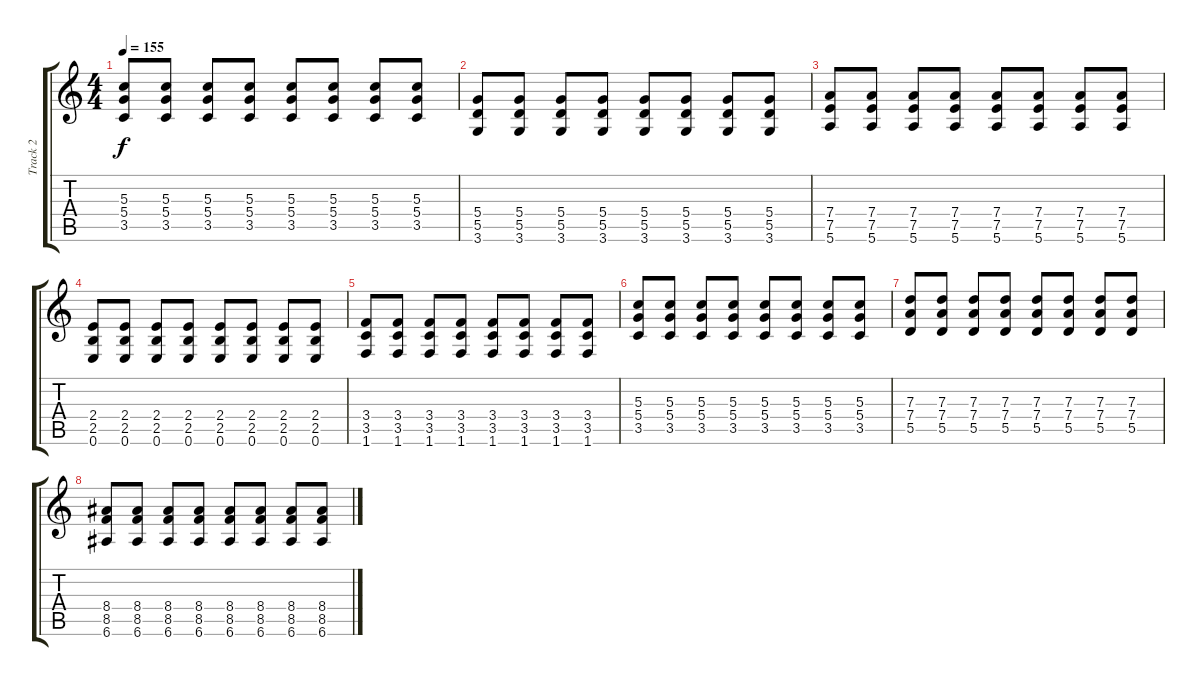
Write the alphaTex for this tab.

\track ("Track 2" "Track 2") {instrument electricguitarjazz}
\staff {score tabs}
\tuning (E4 B3 G3 D3 A2 E2) {hide}
\ts (4 4)
\tempo 155
\clef g2
\ks c
(5.3 5.4 3.5).8{dy f instrument electricguitarjazz} (5.3 5.4 3.5).8 (5.3 5.4 3.5).8 (5.3 5.4 3.5).8 (5.3 5.4 3.5).8 (5.3 5.4 3.5).8 (5.3 5.4 3.5).8 (5.3 5.4 3.5).8 |
(5.4 5.5 3.6).8 (5.4 5.5 3.6).8 (5.4 5.5 3.6).8 (5.4 5.5 3.6).8 (5.4 5.5 3.6).8 (5.4 5.5 3.6).8 (5.4 5.5 3.6).8 (5.4 5.5 3.6).8 |
(7.4 7.5 5.6).8 (7.4 7.5 5.6).8 (7.4 7.5 5.6).8 (7.4 7.5 5.6).8 (7.4 7.5 5.6).8 (7.4 7.5 5.6).8 (7.4 7.5 5.6).8 (7.4 7.5 5.6).8 |
(2.4 2.5 0.6).8 (2.4 2.5 0.6).8 (2.4 2.5 0.6).8 (2.4 2.5 0.6).8 (2.4 2.5 0.6).8 (2.4 2.5 0.6).8 (2.4 2.5 0.6).8 (2.4 2.5 0.6).8 |
(3.4 3.5 1.6).8 (3.4 3.5 1.6).8 (3.4 3.5 1.6).8 (3.4 3.5 1.6).8 (3.4 3.5 1.6).8 (3.4 3.5 1.6).8 (3.4 3.5 1.6).8 (3.4 3.5 1.6).8 |
(5.3 5.4 3.5).8 (5.3 5.4 3.5).8 (5.3 5.4 3.5).8 (5.3 5.4 3.5).8 (5.3 5.4 3.5).8 (5.3 5.4 3.5).8 (5.3 5.4 3.5).8 (5.3 5.4 3.5).8 |
(7.3 7.4 5.5).8 (7.3 7.4 5.5).8 (7.3 7.4 5.5).8 (7.3 7.4 5.5).8 (7.3 7.4 5.5).8 (7.3 7.4 5.5).8 (7.3 7.4 5.5).8 (7.3 7.4 5.5).8 |
(8.4 8.5 6.6).8 (8.4 8.5 6.6).8 (8.4 8.5 6.6).8 (8.4 8.5 6.6).8 (8.4 8.5 6.6).8 (8.4 8.5 6.6).8 (8.4 8.5 6.6).8 (8.4 8.5 6.6).8
